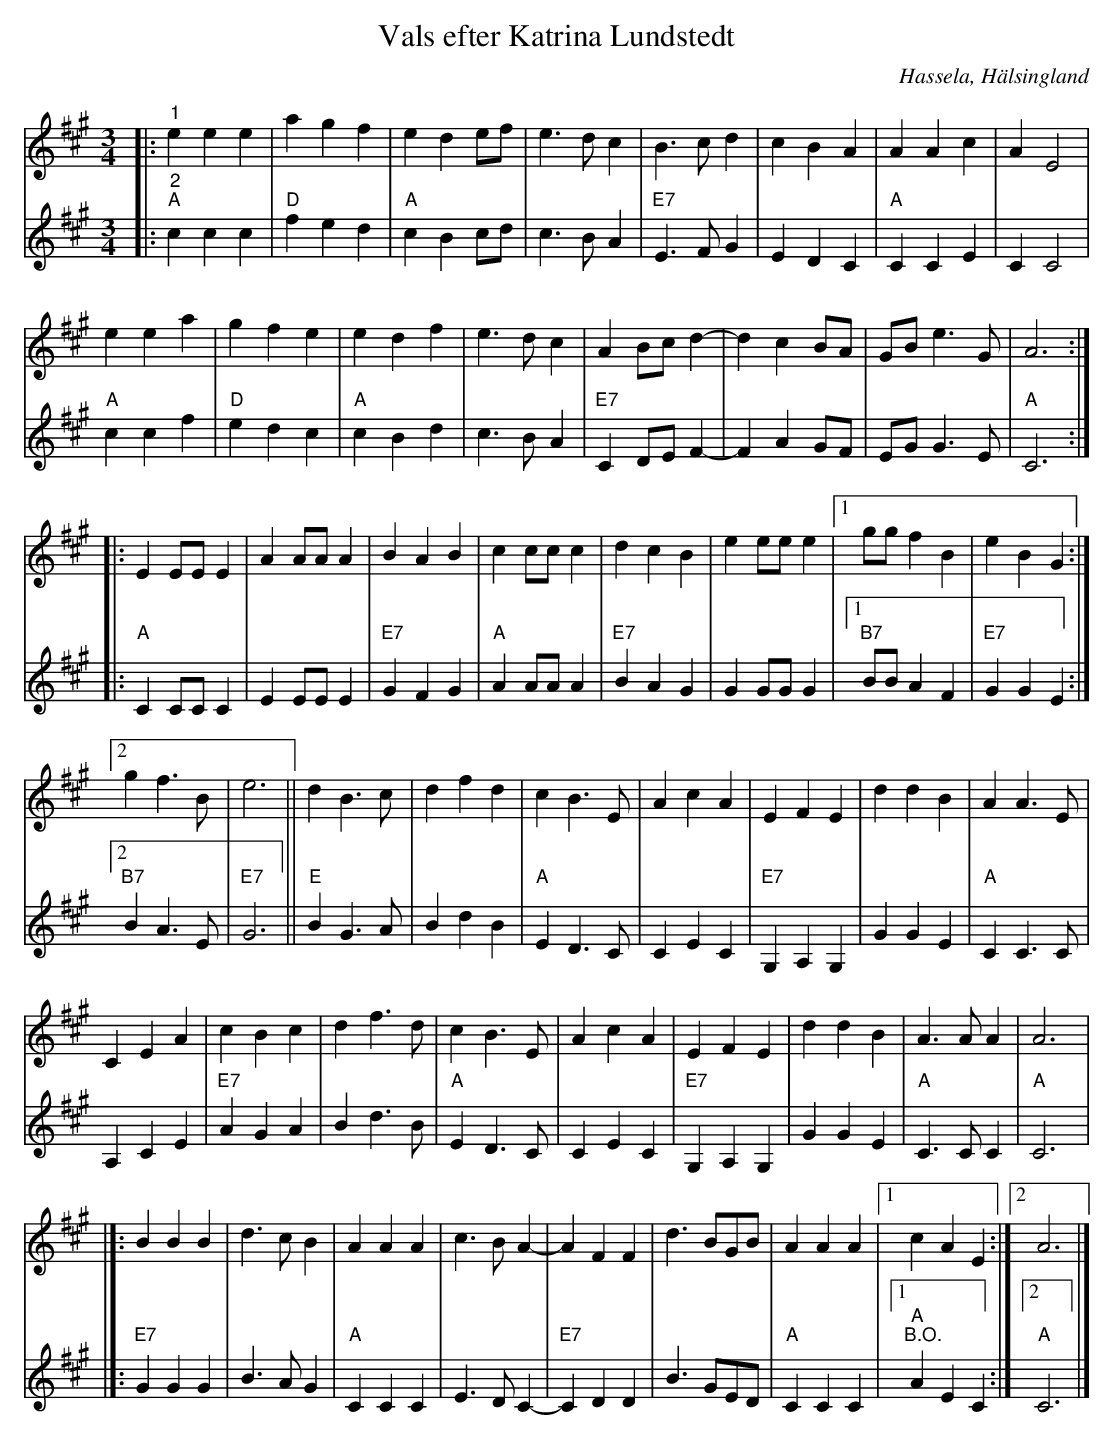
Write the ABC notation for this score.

X:1
T:Vals efter Katrina Lundstedt
O:Hassela, Hälsingland
L:1/4
M:3/4
K:A
V:1
|:"^1" e e e | a g f | e d e/f/ | e3/2 d/ c | B3/2 c/ d | c B A | A A c | A E2 |
e e a | g f e | e d f | e3/2 d/ c | A B/c/ d- | d c B/A/ | G/B/ e3/2 G/ | A3 ::
E E/E/ E | A A/A/ A | B A B | c c/c/ c | d c B | e e/e/ e |1 g/g/ f B | e B G :|2
g f3/2 B/ | e3 || d B3/2 c/ | d f d | c B3/2 E/ | A c A | E F E | d d B | A A3/2 E/ |
C E A | c B c | d f3/2 d/ | c B3/2 E/ | A c A | E F E | d d B | A3/2 A/ A | A3 |]:
B B B | d3/2 c/ B | A A A | c3/2 B/ A- | A F F | d3/2 B/G/B/ | A A A |1 c A E :|2 A3 |]
V:2
|:"^2""A" c c c |"D" f e d |"A" c B c/d/ | c3/2 B/ A |"E7" E3/2 F/ G | E D C |"A" C C E |
C C2 |"A" c c f |"D" e d c |"A" c B d | c3/2 B/ A |"E7" C D/E/ F- | F A G/F/ | E/G/ G3/2 E/ |
"A" C3 ::"A" C C/C/ C | E E/E/ E |"E7" G F G |"A" A A/A/ A |"E7" B A G | G G/G/ G |1 "B7" B/B/ A F |"E7" G G E :|2"B7" B A3/2 E/ |"E7" G3 ||
"E" B G3/2 A/ | B d B |"A" E D3/2 C/ | C E C |"E7" G, A, G, | G G E |"A" C C3/2 C/ | A, C E |
"E7" A G A | B d3/2 B/ |"A" E D3/2 C/ | C E C |"E7" G, A, G, | G G E |"A" C3/2 C/ C |"A" C3 |]:
"E7" G G G | B3/2 A/ G |"A" C C C | E3/2 D/ C- |"E7" C D D | B3/2 G/E/D/ |"A" C C C |1"A" "^B.O." A E C :|2"A" C3 |]
